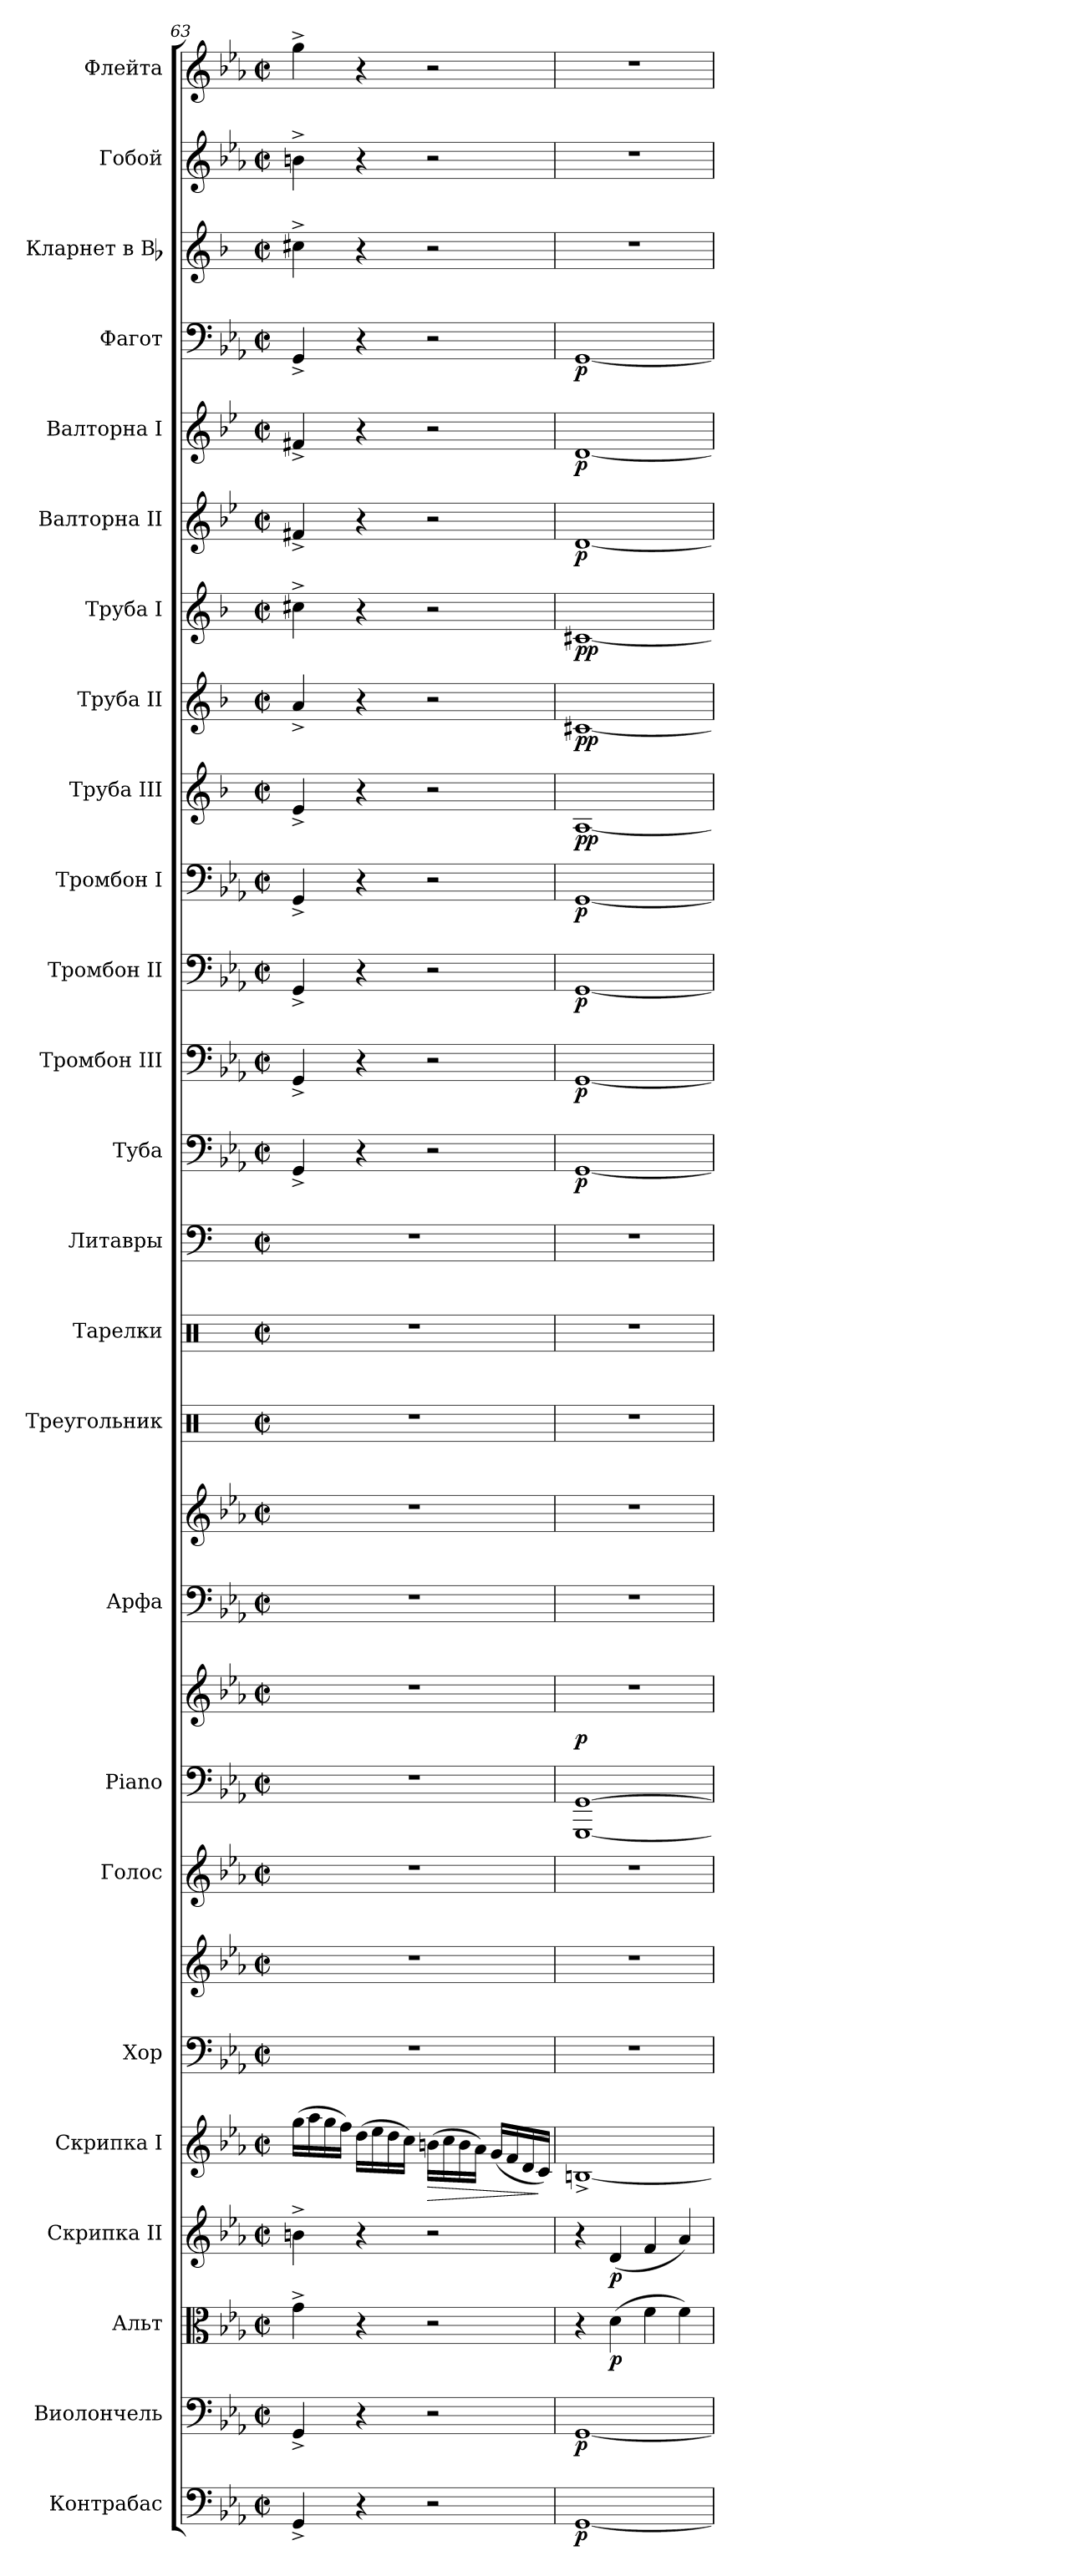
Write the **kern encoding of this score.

**kern	**dynam	**kern	**dynam	**kern	**dynam	**kern	**dynam	**kern	**dynam	**kern	**kern	**kern	**kern	**kern	**dynam	**kern	**kern	**kern	**kern	**kern	**kern	**dynam	**kern	**dynam	**kern	**dynam	**kern	**dynam	**kern	**dynam	**kern	**dynam	**kern	**dynam	**kern	**dynam	**kern	**dynam	**kern	**dynam	**kern	**kern	**kern
*part25	*part25	*part24	*part24	*part23	*part23	*part22	*part22	*part21	*part21	*part20	*part20	*part19	*part18	*part18	*part18	*part17	*part17	*part16	*part15	*part14	*part13	*part13	*part12	*part12	*part11	*part11	*part10	*part10	*part9	*part9	*part8	*part8	*part7	*part7	*part6	*part6	*part5	*part5	*part4	*part4	*part3	*part2	*part1
*staff28	*staff28	*staff27	*staff27	*staff26	*staff26	*staff25	*staff25	*staff24	*staff24	*staff23	*staff22	*staff21	*staff20	*staff19	*staff19/20	*staff18	*staff17	*staff16	*staff15	*staff14	*staff13	*staff13	*staff12	*staff12	*staff11	*staff11	*staff10	*staff10	*staff9	*staff9	*staff8	*staff8	*staff7	*staff7	*staff6	*staff6	*staff5	*staff5	*staff4	*staff4	*staff3	*staff2	*staff1
*I"Контрабас	*	*I"Виолончель	*	*I"Альт	*	*I"Скрипка II	*	*I"Скрипка I	*	*I"Хор	*	*I"Голос	*I"Piano	*	*	*I"Арфа	*	*I"Треугольник	*I"Тарелки	*I"Литавры	*I"Туба	*	*I"Тромбон III	*	*I"Тромбон II	*	*I"Тромбон I	*	*I"Труба III	*	*I"Труба II	*	*I"Труба I	*	*I"Валторна II	*	*I"Валторна I	*	*I"Фагот	*	*I"Кларнет в Bb	*I"Гобой	*I"Флейта
*	*	*	*	*	*	*I'Скр. II	*	*I'Скр. I	*	*	*	*	*I'Pno.	*	*	*	*	*	*	*	*	*	*I'Тромб. III	*	*I'Тромб. II	*	*I'Тромб. I	*	*I'Трб. III	*	*I'Трб. II	*	*I'Трб. I	*	*I'Валт. II	*	*I'Валт. I	*	*	*	*	*	*
*clefF4	*	*clefF4	*	*clefC3	*	*clefG2	*	*clefG2	*	*clefF4	*clefG2	*clefG2	*clefF4	*clefG2	*	*clefF4	*clefG2	*clefX	*clefX	*clefF4	*clefF4	*	*clefF4	*	*clefF4	*	*clefF4	*	*clefG2	*	*clefG2	*	*clefG2	*	*clefG2	*	*clefG2	*	*clefF4	*	*clefG2	*clefG2	*clefG2
*ITrd7c12	*	*	*	*	*	*	*	*	*	*	*	*	*	*	*	*	*	*	*	*	*	*	*	*	*	*	*	*	*ITrd1c2	*	*ITrd1c2	*	*ITrd1c2	*	*ITrd4c7	*	*ITrd4c7	*	*	*	*ITrd1c2	*	*
*k[b-e-a-]	*	*k[b-e-a-]	*	*k[b-e-a-]	*	*k[b-e-a-]	*	*k[b-e-a-]	*	*k[b-e-a-]	*k[b-e-a-]	*k[b-e-a-]	*k[b-e-a-]	*k[b-e-a-]	*	*k[b-e-a-]	*k[b-e-a-]	*k[]	*k[]	*k[]	*k[b-e-a-]	*	*k[b-e-a-]	*	*k[b-e-a-]	*	*k[b-e-a-]	*	*k[b-e-a-]	*	*k[b-e-a-]	*	*k[b-e-a-]	*	*k[b-e-a-]	*	*k[b-e-a-]	*	*k[b-e-a-]	*	*k[b-e-a-]	*k[b-e-a-]	*k[b-e-a-]
*c:	*	*c:	*	*c:	*	*c:	*	*c:	*	*c:	*c:	*c:	*c:	*c:	*	*c:	*c:	*C:	*C:	*a:	*c:	*	*c:	*	*c:	*	*c:	*	*c:	*	*c:	*	*c:	*	*c:	*	*c:	*	*c:	*	*c:	*c:	*c:
*M2/2	*	*M2/2	*	*M2/2	*	*M2/2	*	*M2/2	*	*M2/2	*M2/2	*M2/2	*M2/2	*M2/2	*	*M2/2	*M2/2	*M2/2	*M2/2	*M2/2	*M2/2	*	*M2/2	*	*M2/2	*	*M2/2	*	*M2/2	*	*M2/2	*	*M2/2	*	*M2/2	*	*M2/2	*	*M2/2	*	*M2/2	*M2/2	*M2/2
*met(c|)	*	*met(c|)	*	*met(c|)	*	*met(c|)	*	*met(c|)	*	*met(c|)	*met(c|)	*met(c|)	*met(c|)	*met(c|)	*	*met(c|)	*met(c|)	*met(c|)	*met(c|)	*met(c|)	*met(c|)	*	*met(c|)	*	*met(c|)	*	*met(c|)	*	*met(c|)	*	*met(c|)	*	*met(c|)	*	*met(c|)	*	*met(c|)	*	*met(c|)	*	*met(c|)	*met(c|)	*met(c|)
=63	=63	=63	=63	=63	=63	=63	=63	=63	=63	=63	=63	=63	=63	=63	=63	=63	=63	=63	=63	=63	=63	=63	=63	=63	=63	=63	=63	=63	=63	=63	=63	=63	=63	=63	=63	=63	=63	=63	=63	=63	=63	=63	=63
4GGG^i/	.	4GG^i/	.	4g^i\	.	4bn^i\	.	(16ggi\LL	.	1r	1r	1r	1r	1r	.	1r	1r	1r	1r	1r	4GG^i/	.	4GG^i/	.	4GG^i/	.	4GG^i/	.	4d^i/	.	4g^i/	.	4bn^i\	.	4Bn^i/	.	4Bn^i/	.	4GG^i/	.	4bn^i\	4bn^i\	4gg^i\
.	.	.	.	.	.	.	.	16aa-i\	.	.	.	.	.	.	.	.	.	.	.	.	.	.	.	.	.	.	.	.	.	.	.	.	.	.	.	.	.	.	.	.	.	.	.
.	.	.	.	.	.	.	.	16ggi\	.	.	.	.	.	.	.	.	.	.	.	.	.	.	.	.	.	.	.	.	.	.	.	.	.	.	.	.	.	.	.	.	.	.	.
.	.	.	.	.	.	.	.	16ffi\JJ)	.	.	.	.	.	.	.	.	.	.	.	.	.	.	.	.	.	.	.	.	.	.	.	.	.	.	.	.	.	.	.	.	.	.	.
4r	.	4r	.	4r	.	4r	.	(16ddi\LL	.	.	.	.	.	.	.	.	.	.	.	.	4r	.	4r	.	4r	.	4r	.	4r	.	4r	.	4r	.	4r	.	4r	.	4r	.	4r	4r	4r
.	.	.	.	.	.	.	.	16ee-i\	.	.	.	.	.	.	.	.	.	.	.	.	.	.	.	.	.	.	.	.	.	.	.	.	.	.	.	.	.	.	.	.	.	.	.
.	.	.	.	.	.	.	.	16ddi\	.	.	.	.	.	.	.	.	.	.	.	.	.	.	.	.	.	.	.	.	.	.	.	.	.	.	.	.	.	.	.	.	.	.	.
.	.	.	.	.	.	.	.	16cci\JJ)	.	.	.	.	.	.	.	.	.	.	.	.	.	.	.	.	.	.	.	.	.	.	.	.	.	.	.	.	.	.	.	.	.	.	.
!	!	!	!	!	!	!	!	!	!LO:HP:b	!	!	!	!	!	!	!	!	!	!	!	!	!	!	!	!	!	!	!	!	!	!	!	!	!	!	!	!	!	!	!	!	!	!
2r	.	2r	.	2r	.	2r	.	(16bni\LL	>	.	.	.	.	.	.	.	.	.	.	.	2r	.	2r	.	2r	.	2r	.	2r	.	2r	.	2r	.	2r	.	2r	.	2r	.	2r	2r	2r
.	.	.	.	.	.	.	.	16cci\	.	.	.	.	.	.	.	.	.	.	.	.	.	.	.	.	.	.	.	.	.	.	.	.	.	.	.	.	.	.	.	.	.	.	.
.	.	.	.	.	.	.	.	16bi\	.	.	.	.	.	.	.	.	.	.	.	.	.	.	.	.	.	.	.	.	.	.	.	.	.	.	.	.	.	.	.	.	.	.	.
.	.	.	.	.	.	.	.	16a-i\JJ)	.	.	.	.	.	.	.	.	.	.	.	.	.	.	.	.	.	.	.	.	.	.	.	.	.	.	.	.	.	.	.	.	.	.	.
.	.	.	.	.	.	.	.	(16gi/LL	.	.	.	.	.	.	.	.	.	.	.	.	.	.	.	.	.	.	.	.	.	.	.	.	.	.	.	.	.	.	.	.	.	.	.
.	.	.	.	.	.	.	.	16fi/	.	.	.	.	.	.	.	.	.	.	.	.	.	.	.	.	.	.	.	.	.	.	.	.	.	.	.	.	.	.	.	.	.	.	.
.	.	.	.	.	.	.	.	16di/	.	.	.	.	.	.	.	.	.	.	.	.	.	.	.	.	.	.	.	.	.	.	.	.	.	.	.	.	.	.	.	.	.	.	.
.	.	.	.	.	.	.	.	16ci/JJ)	]	.	.	.	.	.	.	.	.	.	.	.	.	.	.	.	.	.	.	.	.	.	.	.	.	.	.	.	.	.	.	.	.	.	.
=64	=64	=64	=64	=64	=64	=64	=64	=64	=64	=64	=64	=64	=64	=64	=64	=64	=64	=64	=64	=64	=64	=64	=64	=64	=64	=64	=64	=64	=64	=64	=64	=64	=64	=64	=64	=64	=64	=64	=64	=64	=64	=64	=64
[<1GGGi	p	[<1GGi	p	4r	.	4r	.	[<1Bn^i	.	1r	1r	1r	[<1GGGi [>1GGi	1r	p	1r	1r	1r	1r	1r	[<1GGi	p	[<1GGi	p	[<1GGi	p	[<1GGi	p	[<1Gi	pp	[<1Bni	pp	[<1Bni	pp	[<1Gi	p	[<1Gi	p	[<1GGi	p	1r	1r	1r
.	.	.	.	(4di\	p	(4di/	p	.	.	.	.	.	.	.	.	.	.	.	.	.	.	.	.	.	.	.	.	.	.	.	.	.	.	.	.	.	.	.	.	.	.	.	.
.	.	.	.	4fi\	.	4fi/	.	.	.	.	.	.	.	.	.	.	.	.	.	.	.	.	.	.	.	.	.	.	.	.	.	.	.	.	.	.	.	.	.	.	.	.	.
.	.	.	.	4fi\)	.	4a-i/)	.	.	.	.	.	.	.	.	.	.	.	.	.	.	.	.	.	.	.	.	.	.	.	.	.	.	.	.	.	.	.	.	.	.	.	.	.
=	=	=	=	=	=	=	=	=	=	=	=	=	=	=	=	=	=	=	=	=	=	=	=	=	=	=	=	=	=	=	=	=	=	=	=	=	=	=	=	=	=	=	=
*-	*-	*-	*-	*-	*-	*-	*-	*-	*-	*-	*-	*-	*-	*-	*-	*-	*-	*-	*-	*-	*-	*-	*-	*-	*-	*-	*-	*-	*-	*-	*-	*-	*-	*-	*-	*-	*-	*-	*-	*-	*-	*-	*-
